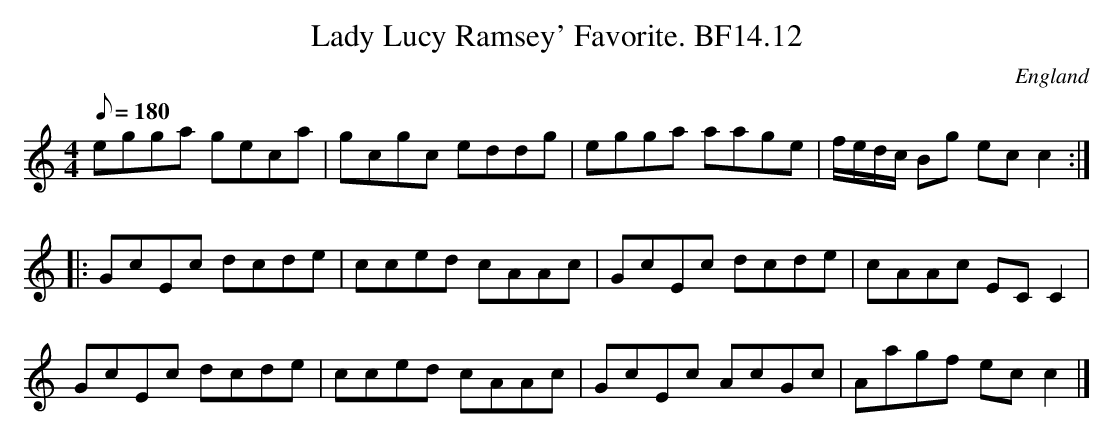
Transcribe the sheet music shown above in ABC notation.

X:1
T:Lady Lucy Ramsey' Favorite. BF14.12
M:4/4
Q:180
O:England
K:C
egga geca|gcgc eddg|egga aage|f/e/d/c/ Bg ecc2::!
GcEc dcde|cced cAAc|GcEc dcde |cAAc ECC2|!
GcEc dcde|cced cAAc|GcEc AcGc|Aagf ecc2|]
